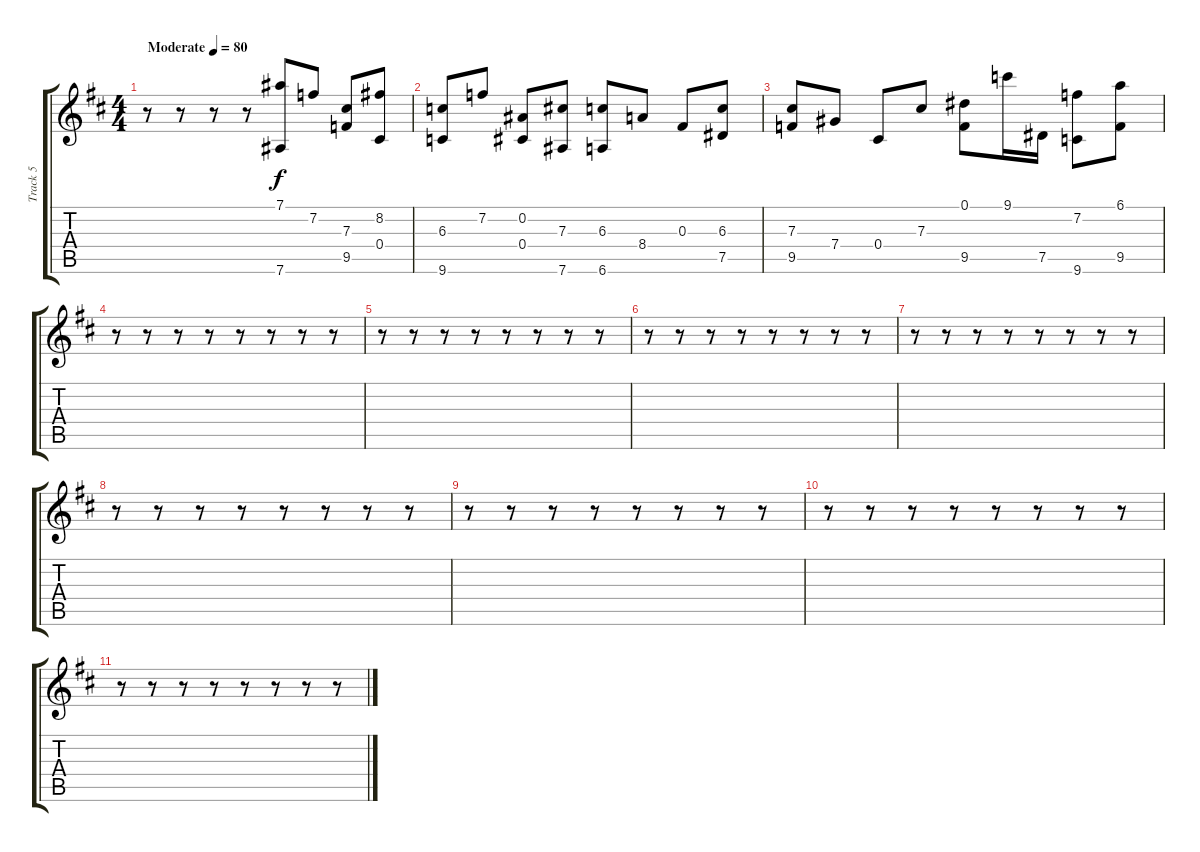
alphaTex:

\track ("Track 5" "Track 5") {instrument acousticguitarnylon}
\staff {score tabs}
\tuning (Eb4 Bb3 Gb3 Db3 Ab2 Eb2) {hide}
\ts (4 4)
\tempo (80 "Moderate")
\clef g2
\ks bminor
r.8{dy f instrument acousticguitarnylon} r.8 r.8 r.8 (7.1 7.6).8 7.2.8 (7.3 9.5).8 (8.2 0.4).8 |
(6.3 9.6).8 7.2.8 (0.2 0.4).8 (7.3 7.6).8 (6.3 6.6).8 8.4.8 0.3.8 (6.3 7.5).8 |
(7.3 9.5).8 7.4.8 0.4.8 7.3.8 (0.1 9.5).8 9.1.16 7.5.16 (7.2 9.6).8 (6.1 9.5).8 |
r.8 r.8 r.8 r.8 r.8 r.8 r.8 r.8 |
r.8 r.8 r.8 r.8 r.8 r.8 r.8 r.8 |
r.8 r.8 r.8 r.8 r.8 r.8 r.8 r.8 |
r.8 r.8 r.8 r.8 r.8 r.8 r.8 r.8 |
r.8 r.8 r.8 r.8 r.8 r.8 r.8 r.8 |
r.8 r.8 r.8 r.8 r.8 r.8 r.8 r.8 |
r.8 r.8 r.8 r.8 r.8 r.8 r.8 r.8 |
r.8 r.8 r.8 r.8 r.8 r.8 r.8 r.8
